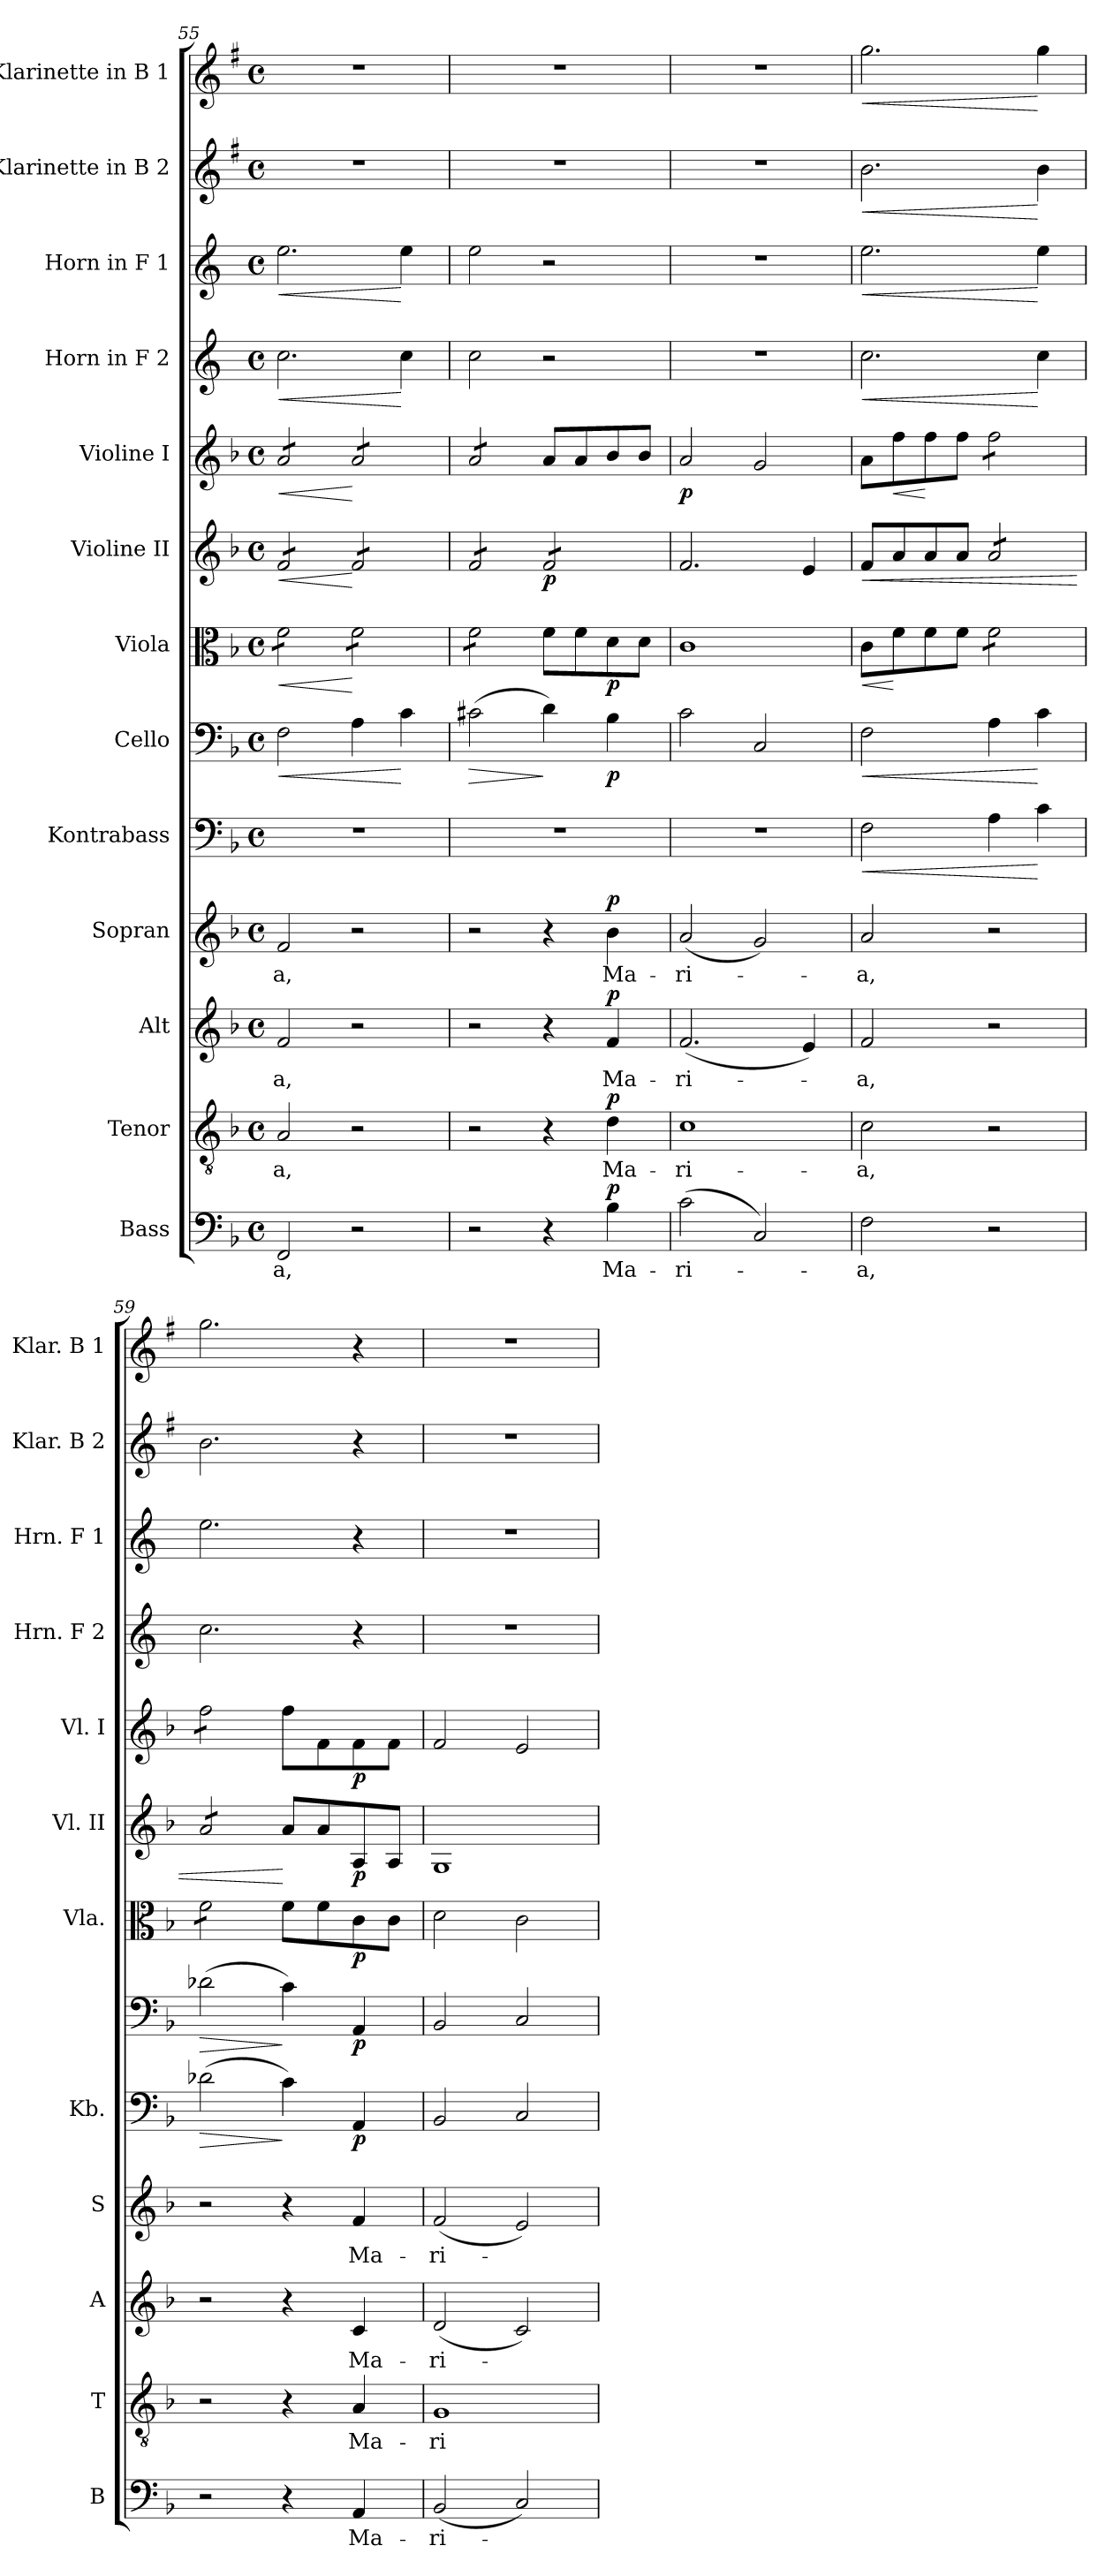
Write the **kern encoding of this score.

**kern	**text	**dynam	**kern	**text	**dynam	**kern	**text	**dynam	**kern	**text	**dynam	**kern	**dynam	**kern	**dynam	**kern	**dynam	**kern	**dynam	**kern	**dynam	**kern	**dynam	**kern	**dynam	**kern	**dynam	**kern	**dynam
*part13	*part13	*part13	*part12	*part12	*part12	*part11	*part11	*part11	*part10	*part10	*part10	*part9	*part9	*part8	*part8	*part7	*part7	*part6	*part6	*part5	*part5	*part4	*part4	*part3	*part3	*part2	*part2	*part1	*part1
*staff13	*staff13	*staff13	*staff12	*staff12	*staff12	*staff11	*staff11	*staff11	*staff10	*staff10	*staff10	*staff9	*staff9	*staff8	*staff8	*staff7	*staff7	*staff6	*staff6	*staff5	*staff5	*staff4	*staff4	*staff3	*staff3	*staff2	*staff2	*staff1	*staff1
*I"Bass	*	*	*I"Tenor	*	*	*I"Alt	*	*	*I"Sopran	*	*	*I"Kontrabass	*	*I"Cello	*	*I"Viola	*	*I"Violine II	*	*I"Violine I	*	*I"Horn in F 2	*	*I"Horn in F 1	*	*I"Klarinette in B 2	*	*I"Klarinette in B 1	*
*I'B	*	*	*I'T	*	*	*I'A	*	*	*I'S	*	*	*I'Kb.	*	*	*	*I'Vla.	*	*I'Vl. II	*	*I'Vl. I	*	*I'Hrn. F 2	*	*I'Hrn. F 1	*	*I'Klar. B 2	*	*I'Klar. B 1	*
!!LO:PB:g=z
*clefF4	*	*	*clefGv2	*	*	*clefG2	*	*	*clefG2	*	*	*clefF4	*	*clefF4	*	*clefC3	*	*clefG2	*	*clefG2	*	*clefG2	*	*clefG2	*	*clefG2	*	*clefG2	*
*	*	*	*	*	*	*	*	*	*	*	*	*ITrd7c12	*	*	*	*	*	*	*	*	*	*ITrd4c7	*	*ITrd4c7	*	*ITrd1c2	*	*ITrd1c2	*
*k[b-]	*	*	*k[b-]	*	*	*k[b-]	*	*	*k[b-]	*	*	*k[b-]	*	*k[b-]	*	*k[b-]	*	*k[b-]	*	*k[b-]	*	*k[b-]	*	*k[b-]	*	*k[b-]	*	*k[b-]	*
*F:	*	*	*F:	*	*	*F:	*	*	*F:	*	*	*F:	*	*F:	*	*F:	*	*F:	*	*F:	*	*F:	*	*F:	*	*F:	*	*F:	*
*M4/4	*	*	*M4/4	*	*	*M4/4	*	*	*M4/4	*	*	*M4/4	*	*M4/4	*	*M4/4	*	*M4/4	*	*M4/4	*	*M4/4	*	*M4/4	*	*M4/4	*	*M4/4	*
*met(c)	*	*	*met(c)	*	*	*met(c)	*	*	*met(c)	*	*	*met(c)	*	*met(c)	*	*met(c)	*	*met(c)	*	*met(c)	*	*met(c)	*	*met(c)	*	*met(c)	*	*met(c)	*
=55	=55	=55	=55	=55	=55	=55	=55	=55	=55	=55	=55	=55	=55	=55	=55	=55	=55	=55	=55	=55	=55	=55	=55	=55	=55	=55	=55	=55	=55
!	!LO:LY:b	!	!	!LO:LY:b	!	!	!LO:LY:b	!	!	!LO:LY:b	!	!	!	!	!LO:HP:b	!	!LO:HP:b	!	!LO:HP:b	!	!LO:HP:b	!	!LO:HP:b	!	!LO:HP:b	!	!	!	!
*	*	*	*	*	*	*	*	*	*	*	*	*	*	*	*	*tremolo	*	*	*	*	*	*	*	*	*	*	*	*	*
*	*	*	*	*	*	*	*	*	*	*	*	*	*	*	*	*	*	*tremolo	*	*	*	*	*	*	*	*	*	*	*
*	*	*	*	*	*	*	*	*	*	*	*	*	*	*	*	*	*	*	*	*tremolo	*	*	*	*	*	*	*	*	*
2FF/	-a,	.	2A/	-a,	.	2f/	-a,	.	2f/	-a,	.	1r	.	2F\	<	8f\L	<	8f/L	<	8a/L	<	2.f\	<	2.a\	<	1r	.	1r	.
.	.	.	.	.	.	.	.	.	.	.	.	.	.	.	.	8f\	.	8f/	.	8a/	.	.	.	.	.	.	.	.	.
.	.	.	.	.	.	.	.	.	.	.	.	.	.	.	.	8f\	.	8f/	.	8a/	.	.	.	.	.	.	.	.	.
.	.	.	.	.	.	.	.	.	.	.	.	.	.	.	.	8f\J	.	8f/J	.	8a/J	.	.	.	.	.	.	.	.	.
2r	.	.	2r	.	.	2r	.	.	2r	.	.	.	.	4A\	.	8f\L	[	8f/L	[	8a/L	[	.	.	.	.	.	.	.	.
.	.	.	.	.	.	.	.	.	.	.	.	.	.	.	.	8f\	.	8f/	.	8a/	.	.	.	.	.	.	.	.	.
.	.	.	.	.	.	.	.	.	.	.	.	.	.	4c\	[	8f\	.	8f/	.	8a/	.	4f\	[	4a\	[	.	.	.	.
.	.	.	.	.	.	.	.	.	.	.	.	.	.	.	.	8f\J	.	8f/J	.	8a/J	.	.	.	.	.	.	.	.	.
=56	=56	=56	=56	=56	=56	=56	=56	=56	=56	=56	=56	=56	=56	=56	=56	=56	=56	=56	=56	=56	=56	=56	=56	=56	=56	=56	=56	=56	=56
!	!	!	!	!	!	!	!	!	!	!	!	!	!	!	!LO:HP:b	!	!	!	!	!	!	!	!	!	!	!	!	!	!
2r	.	.	2r	.	.	2r	.	.	2r	.	.	1r	.	(>2c#X\	>	8f\L	.	8f/L	.	8a/L	.	2f\	.	2a\	.	1r	.	1r	.
.	.	.	.	.	.	.	.	.	.	.	.	.	.	.	.	8f\	.	8f/	.	8a/	.	.	.	.	.	.	.	.	.
.	.	.	.	.	.	.	.	.	.	.	.	.	.	.	.	8f\	.	8f/	.	8a/	.	.	.	.	.	.	.	.	.
.	.	.	.	.	.	.	.	.	.	.	.	.	.	.	.	8f\J	.	8f/J	.	8a/J	.	.	.	.	.	.	.	.	.
*	*	*	*	*	*	*	*	*	*	*	*	*	*	*	*	*	*	*	*	*Xtremolo	*	*	*	*	*	*	*	*	*
*	*	*	*	*	*	*	*	*	*	*	*	*	*	*	*	*Xtremolo	*	*	*	*	*	*	*	*	*	*	*	*	*
!	!	!	!	!	!	!	!	!	!	!	!	!	!	!	!	!	!	!	!LO:DY:b	!	!	!	!	!	!	!	!	!	!
4r	.	.	4r	.	.	4r	.	.	4r	.	.	.	.	4d\)	]	8f\L	.	8f/L	p	8a/L	.	2r	.	2r	.	.	.	.	.
.	.	.	.	.	.	.	.	.	.	.	.	.	.	.	.	8f\	.	8f/	.	8a/	.	.	.	.	.	.	.	.	.
!	!LO:LY:b	!LO:DY:a	!	!LO:LY:b	!LO:DY:a	!	!LO:LY:b	!LO:DY:a	!	!LO:LY:b	!LO:DY:a	!	!	!	!LO:DY:b	!	!LO:DY:b	!	!	!	!	!	!	!	!	!	!	!	!
4B-\	Ma-	p	4d\	Ma-	p	4f/	Ma-	p	4b-\	Ma-	p	.	.	4B-\	p	8d\	p	8f/	.	8b-/	.	.	.	.	.	.	.	.	.
.	.	.	.	.	.	.	.	.	.	.	.	.	.	.	.	8d\J	.	8f/J	.	8b-/J	.	.	.	.	.	.	.	.	.
*	*	*	*	*	*	*	*	*	*	*	*	*	*	*	*	*	*	*Xtremolo	*	*	*	*	*	*	*	*	*	*	*
=57	=57	=57	=57	=57	=57	=57	=57	=57	=57	=57	=57	=57	=57	=57	=57	=57	=57	=57	=57	=57	=57	=57	=57	=57	=57	=57	=57	=57	=57
!	!LO:LY:b	!	!	!LO:LY:b	!	!	!LO:LY:b	!	!	!LO:LY:b	!	!	!	!	!	!	!	!	!	!	!LO:DY:b	!	!	!	!	!	!	!	!
(>2c\	-ri-	.	1c	-ri-	.	(<2.f/	-ri-	.	(<2a/	-ri-	.	1r	.	2c\	.	1c	.	2.f/	.	2a/	p	1r	.	1r	.	1r	.	1r	.
2C/)	.	.	.	.	.	.	.	.	2g/)	.	.	.	.	2C/	.	.	.	.	.	2g/	.	.	.	.	.	.	.	.	.
.	.	.	.	.	.	4e/)	.	.	.	.	.	.	.	.	.	.	.	4e/	.	.	.	.	.	.	.	.	.	.	.
=58	=58	=58	=58	=58	=58	=58	=58	=58	=58	=58	=58	=58	=58	=58	=58	=58	=58	=58	=58	=58	=58	=58	=58	=58	=58	=58	=58	=58	=58
!	!LO:LY:b	!	!	!LO:LY:b	!	!	!LO:LY:b	!	!	!LO:LY:b	!	!	!LO:HP:b	!	!LO:HP:b	!	!LO:HP:b	!	!LO:HP:b	!	!	!	!LO:HP:b	!	!LO:HP:b	!	!LO:HP:b	!	!LO:HP:b
2F\	-a,	.	2c\	-a,	.	2f/	-a,	.	2a/	-a,	.	2FF\	<	2F\	<	8c\L	<	8f/L	<	8a\L	.	2.f\	<	2.a\	<	2.a\	<	2.ff\	<
!	!	!	!	!	!	!	!	!	!	!	!	!	!	!	!	!	!	!	!	!	!LO:HP:b	!	!	!	!	!	!	!	!
.	.	.	.	.	.	.	.	.	.	.	.	.	.	.	.	8f\	[	8a/	.	8ff\	<	.	.	.	.	.	.	.	.
.	.	.	.	.	.	.	.	.	.	.	.	.	.	.	.	8f\	.	8a/	.	8ff\	[	.	.	.	.	.	.	.	.
.	.	.	.	.	.	.	.	.	.	.	.	.	.	.	.	8f\J	.	8a/J	.	8ff\J	.	.	.	.	.	.	.	.	.
*	*	*	*	*	*	*	*	*	*	*	*	*	*	*	*	*tremolo	*	*	*	*	*	*	*	*	*	*	*	*	*
*	*	*	*	*	*	*	*	*	*	*	*	*	*	*	*	*	*	*tremolo	*	*	*	*	*	*	*	*	*	*	*
*	*	*	*	*	*	*	*	*	*	*	*	*	*	*	*	*	*	*	*	*tremolo	*	*	*	*	*	*	*	*	*
2r	.	.	2r	.	.	2r	.	.	2r	.	.	4AA\	.	4A\	.	8f\L	.	8a/L	.	8ff\L	.	.	.	.	.	.	.	.	.
.	.	.	.	.	.	.	.	.	.	.	.	.	.	.	.	8f\	.	8a/	.	8ff\	.	.	.	.	.	.	.	.	.
.	.	.	.	.	.	.	.	.	.	.	.	4C\	[	4c\	[	8f\	.	8a/	.	8ff\	.	4f\	[	4a\	[	4a\	[	4ff\	[
.	.	.	.	.	.	.	.	.	.	.	.	.	.	.	.	8f\J	.	8a/J	.	8ff\J	.	.	.	.	.	.	.	.	.
=59	=59	=59	=59	=59	=59	=59	=59	=59	=59	=59	=59	=59	=59	=59	=59	=59	=59	=59	=59	=59	=59	=59	=59	=59	=59	=59	=59	=59	=59
!	!	!	!	!	!	!	!	!	!	!	!	!	!LO:HP:b	!	!LO:HP:b	!	!	!	!	!	!	!	!	!	!	!	!	!	!
2r	.	.	2r	.	.	2r	.	.	2r	.	.	(>2D-X\	>	(>2d-X\	>	8f\L	.	8a/L	.	8ff\L	.	2.f\	.	2.a\	.	2.a\	.	2.ff\	.
.	.	.	.	.	.	.	.	.	.	.	.	.	.	.	.	8f\	.	8a/	.	8ff\	.	.	.	.	.	.	.	.	.
.	.	.	.	.	.	.	.	.	.	.	.	.	.	.	.	8f\	.	8a/	.	8ff\	.	.	.	.	.	.	.	.	.
.	.	.	.	.	.	.	.	.	.	.	.	.	.	.	.	8f\J	.	8a/J	.	8ff\J	.	.	.	.	.	.	.	.	.
*	*	*	*	*	*	*	*	*	*	*	*	*	*	*	*	*	*	*	*	*Xtremolo	*	*	*	*	*	*	*	*	*
*	*	*	*	*	*	*	*	*	*	*	*	*	*	*	*	*	*	*Xtremolo	*	*	*	*	*	*	*	*	*	*	*
*	*	*	*	*	*	*	*	*	*	*	*	*	*	*	*	*Xtremolo	*	*	*	*	*	*	*	*	*	*	*	*	*
4r	.	.	4r	.	.	4r	.	.	4r	.	.	4C\)	]	4c\)	]	8f\L	.	8a/L	[	8ff\L	.	.	.	.	.	.	.	.	.
.	.	.	.	.	.	.	.	.	.	.	.	.	.	.	.	8f\	.	8a/	.	8f\	.	.	.	.	.	.	.	.	.
!	!LO:LY:b	!	!	!LO:LY:b	!	!	!LO:LY:b	!	!	!LO:LY:b	!	!	!LO:DY:b	!	!LO:DY:b	!	!LO:DY:b	!	!LO:DY:b	!	!LO:DY:b	!	!	!	!	!	!	!	!
4AA/	Ma-	.	4A/	Ma-	.	4c/	Ma-	.	4f/	Ma-	.	4AAA/	p	4AA/	p	8c\	p	8A/	p	8f\	p	4r	.	4r	.	4r	.	4r	.
.	.	.	.	.	.	.	.	.	.	.	.	.	.	.	.	8c\J	.	8A/J	.	8f\J	.	.	.	.	.	.	.	.	.
=60	=60	=60	=60	=60	=60	=60	=60	=60	=60	=60	=60	=60	=60	=60	=60	=60	=60	=60	=60	=60	=60	=60	=60	=60	=60	=60	=60	=60	=60
!	!LO:LY:b	!	!	!LO:LY:b	!	!	!LO:LY:b	!	!	!LO:LY:b	!	!	!	!	!	!	!	!	!	!	!	!	!	!	!	!	!	!	!
(<2BB-/	-ri-	.	1G	-ri-	.	(<2d/	-ri-	.	(<2f/	-ri-	.	2BBB-/	.	2BB-/	.	2d\	.	1G	.	2f/	.	1r	.	1r	.	1r	.	1r	.
2C/)	.	.	.	.	.	2c/)	.	.	2e/)	.	.	2CC/	.	2C/	.	2c\	.	.	.	2e/	.	.	.	.	.	.	.	.	.
=	=	=	=	=	=	=	=	=	=	=	=	=	=	=	=	=	=	=	=	=	=	=	=	=	=	=	=	=	=
*-	*-	*-	*-	*-	*-	*-	*-	*-	*-	*-	*-	*-	*-	*-	*-	*-	*-	*-	*-	*-	*-	*-	*-	*-	*-	*-	*-	*-	*-
